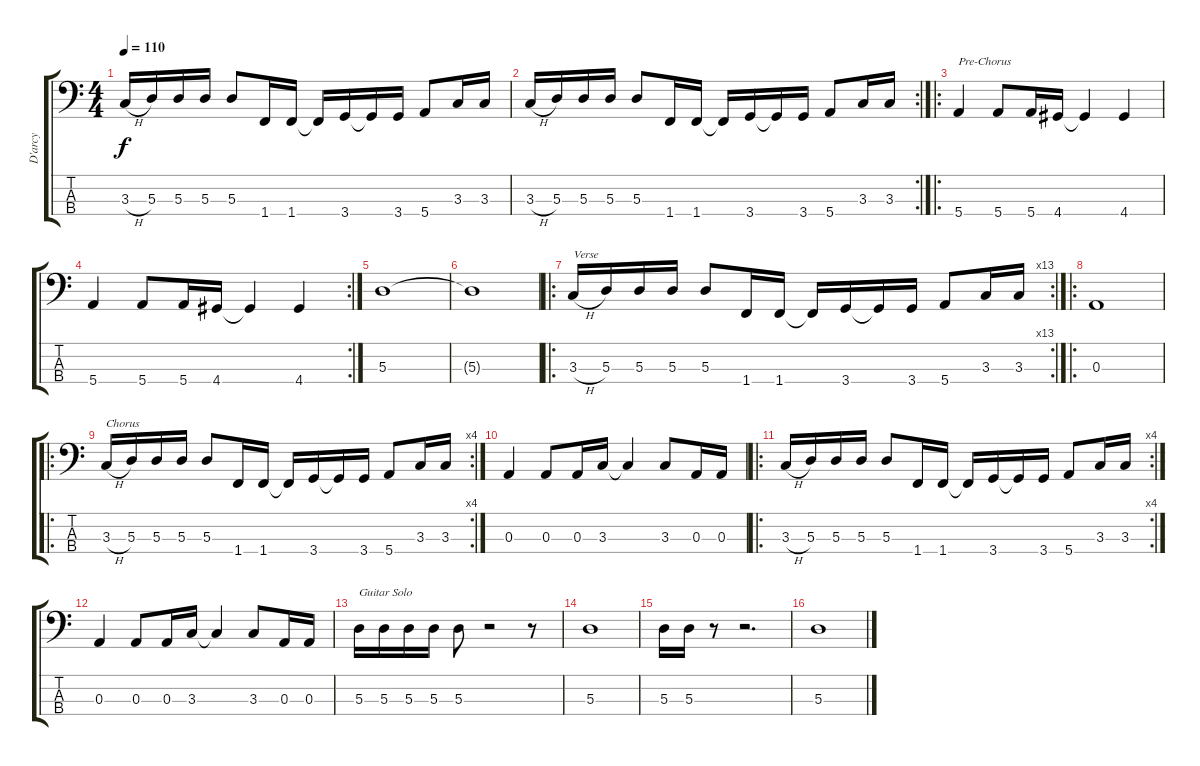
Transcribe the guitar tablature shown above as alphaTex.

\track ("D'arcy" "D'arcy") {instrument electricbasspick}
\staff {score tabs}
\tuning (G2 D2 A1 E1) {hide}
\ts (4 4)
\tempo 110
\clef f4
\ks c
3.3{h}.16{dy f} 5.3.16 5.3.16 5.3.16 5.3.8 1.4.16 1.4.16 1.4{t}.16 3.4.16 3.4{t}.16 3.4.16 5.4.8 3.3.16 3.3.16 |
\rc 2
3.3{h}.16 5.3.16 5.3.16 5.3.16 5.3.8 1.4.16 1.4.16 1.4{t}.16 3.4.16 3.4{t}.16 3.4.16 5.4.8 3.3.16 3.3.16 |
\ro
5.4.4{txt "Pre-Chorus"} 5.4.8 5.4.16 4.4.16 4.4{t}.4 4.4.4 |
\rc 2
5.4.4 5.4.8 5.4.16 4.4.16 4.4{t}.4 4.4.4 |
5.3.1 |
5.3{t}.1 |
\ro
\rc 13
3.3{h}.16{txt "Verse"} 5.3.16 5.3.16 5.3.16 5.3.8 1.4.16 1.4.16 1.4{t}.16 3.4.16 3.4{t}.16 3.4.16 5.4.8 3.3.16 3.3.16 |
\ro
0.3.1 |
\ro
\rc 4
3.3{h}.16{txt "Chorus"} 5.3.16 5.3.16 5.3.16 5.3.8 1.4.16 1.4.16 1.4{t}.16 3.4.16 3.4{t}.16 3.4.16 5.4.8 3.3.16 3.3.16 |
0.3.4 0.3.8 0.3.16 3.3.16 3.3{t}.4 3.3.8 0.3.16 0.3.16 |
\ro
\rc 4
3.3{h}.16 5.3.16 5.3.16 5.3.16 5.3.8 1.4.16 1.4.16 1.4{t}.16 3.4.16 3.4{t}.16 3.4.16 5.4.8 3.3.16 3.3.16 |
0.3.4 0.3.8 0.3.16 3.3.16 3.3{t}.4 3.3.8 0.3.16 0.3.16 |
5.3.16{txt "Guitar Solo"} 5.3.16 5.3.16 5.3.16 5.3.8 r.2 r.8 |
5.3.1 |
5.3.16 5.3.16 r.8 r.2{d} |
5.3.1
